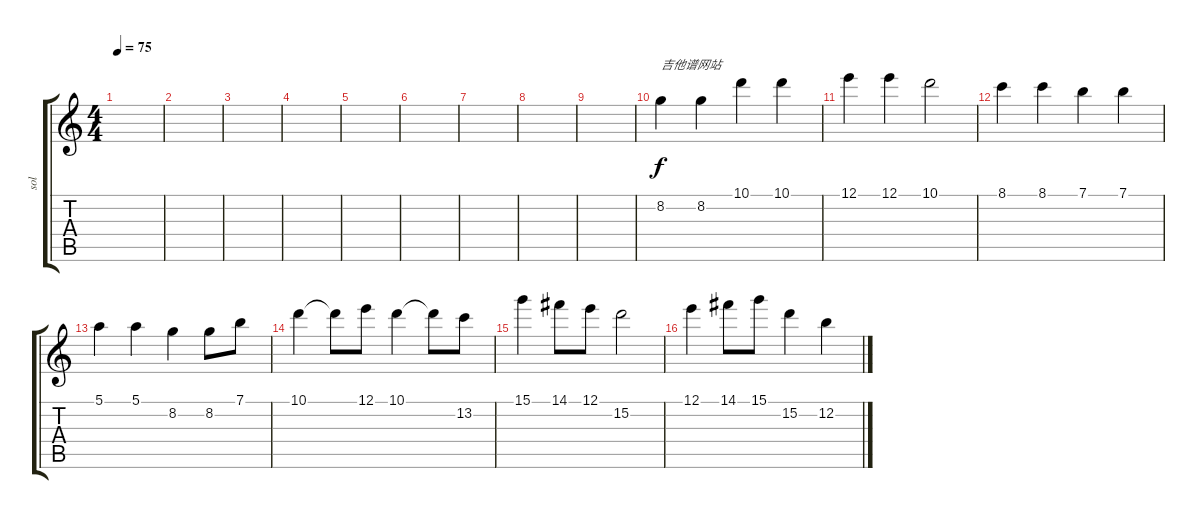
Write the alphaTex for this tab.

\track ("sol" "sol") {instrument acousticguitarnylon}
\staff {score tabs}
\tuning (E4 B3 G3 D3 A2 E2) {hide}
\ts (4 4)
\tempo 75
\clef g2
\ks c
|
|
|
|
|
|
|
|
|
8.2.4{txt "吉他谱网站"} 8.2.4 10.1.4 10.1.4 |
12.1.4 12.1.4 10.1.2 |
8.1.4 8.1.4 7.1.4 7.1.4 |
5.1.4 5.1.4 8.2.4 8.2.8 7.1.8 |
10.1.4 10.1{t}.8 12.1.8 10.1.4 10.1{t}.8 13.2.8 |
15.1.4 14.1.8 12.1.8 15.2.2 |
12.1.4 14.1.8 15.1.8 15.2.4 12.2.4
